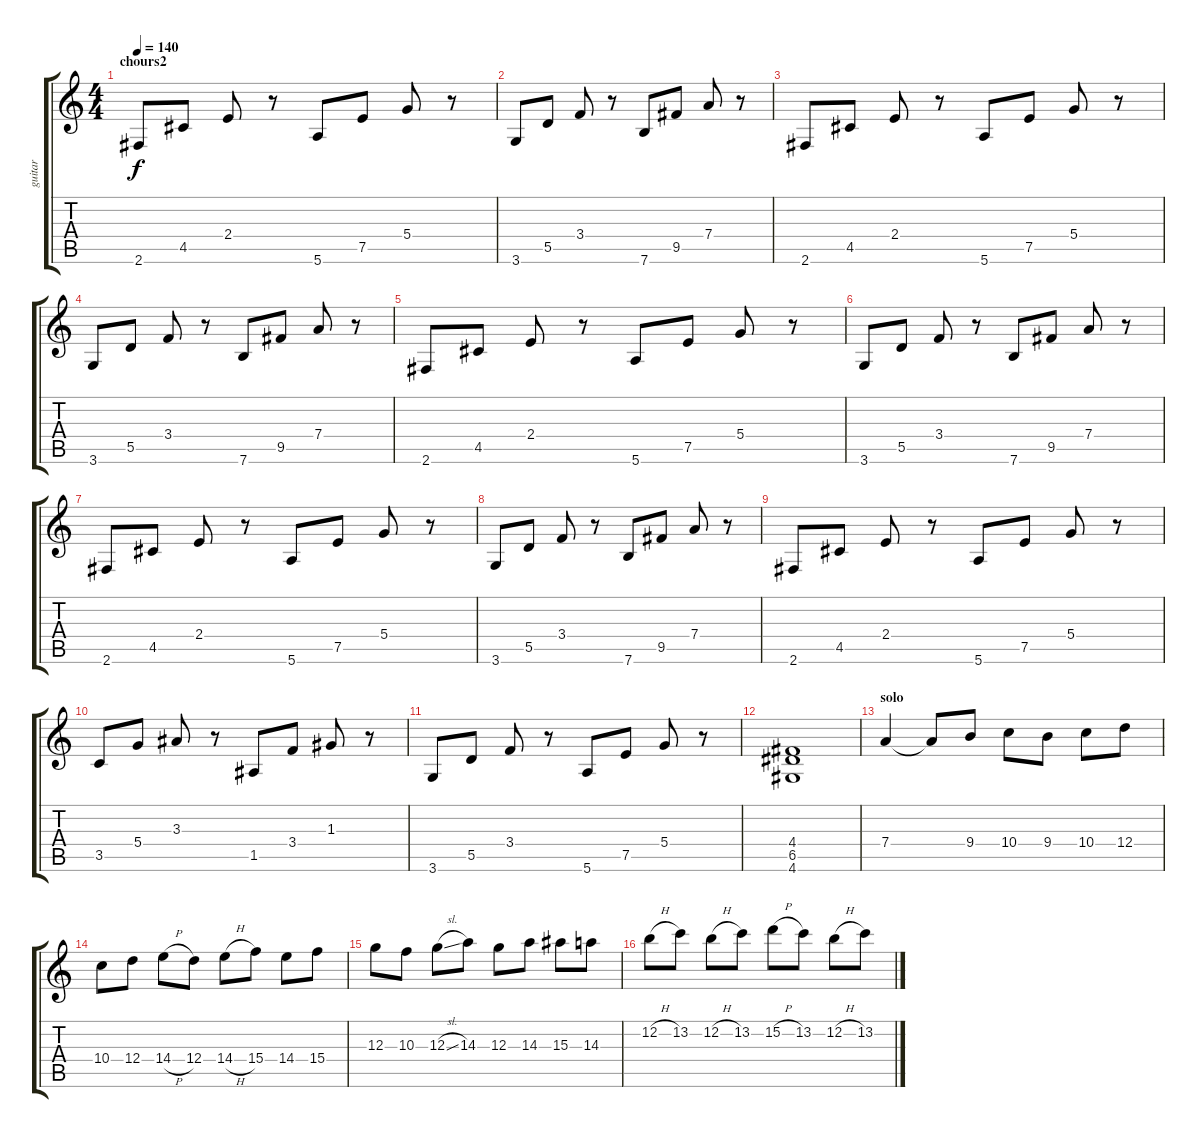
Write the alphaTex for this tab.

\track ("guitar" "guitar") {instrument distortionguitar}
\staff {score tabs}
\tuning (E4 B3 G3 D3 A2 E2) {hide}
\ts (4 4)
\section ("" "chours2")
\tempo 140
\clef g2
\ks c
2.6.8{dy f instrument electricguitarclean} 4.5.8 2.4.8 r.8 5.6.8 7.5.8 5.4.8 r.8 |
3.6.8 5.5.8 3.4.8 r.8 7.6.8 9.5.8 7.4.8 r.8 |
2.6.8 4.5.8 2.4.8 r.8 5.6.8 7.5.8 5.4.8 r.8 |
3.6.8 5.5.8 3.4.8 r.8 7.6.8 9.5.8 7.4.8 r.8 |
2.6.8 4.5.8 2.4.8 r.8 5.6.8 7.5.8 5.4.8 r.8 |
3.6.8 5.5.8 3.4.8 r.8 7.6.8 9.5.8 7.4.8 r.8 |
2.6.8 4.5.8 2.4.8 r.8 5.6.8 7.5.8 5.4.8 r.8 |
3.6.8 5.5.8 3.4.8 r.8 7.6.8 9.5.8 7.4.8 r.8 |
2.6.8{instrument distortionguitar} 4.5.8 2.4.8 r.8 5.6.8 7.5.8 5.4.8 r.8 |
3.5.8 5.4.8 3.3.8 r.8 1.5.8 3.4.8 1.3.8 r.8 |
3.6.8 5.5.8 3.4.8 r.8 5.6.8 7.5.8 5.4.8 r.8 |
(4.4 6.5 4.6).1 |
\section ("" "solo")
7.4.4 7.4{t}.8 9.4.8 10.4.8 9.4.8 10.4.8 12.4.8 |
10.4.8 12.4.8 14.4{h}.8 12.4.8 14.4{h}.8 15.4.8 14.4.8 15.4.8 |
12.3.8 10.3.8 12.3{sl}.8 14.3.8 12.3.8 14.3.8 15.3.8 14.3.8 |
12.2{h}.8 13.2.8 12.2{h}.8 13.2.8 15.2{h}.8 13.2.8 12.2{h}.8 13.2.8
